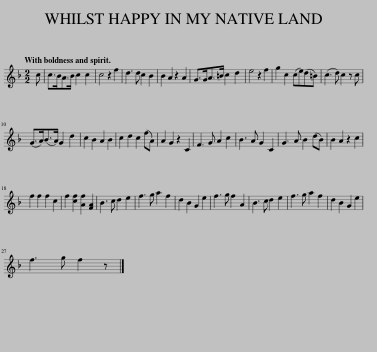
X:1
L:1/8
Q:1/4=120
M:2/2
I:linebreak $
K:F
V:1 treble
V:1
 c | c>BA>B c2 c2 | c4 z2 f2 | d3 d c2 B2 | B2 A2 z2 A2 | %5
 G>GA>=B c2 d2 | e4 z2 f2 | g2 c2 (ce)(d=B) | (c3 d) c2 z c |$ (G>A)(B>A) G2 d2 | %10
 c2 B2 A2 B2 | c2 d2 c2 (fA) | A2 G2 z2 C2 | F3 G A2 c2 | B3 A G2 C2 | %15
 G3 A B2 (dB) | B2 A2 z2 c2 |$ f2 f2 f2 c2 | f2 [cf]2 [Af]2 [FA]2 | B3 c d2 e2 | %20
 f3 g a2 f2 | d2 B2 G2 e2 | f3 g f2 A2 | B3 c d2 e2 | f3 g a2 f2 | %25
 d2 B2 G2 e2 |$ f3 g f2 z |] %27
